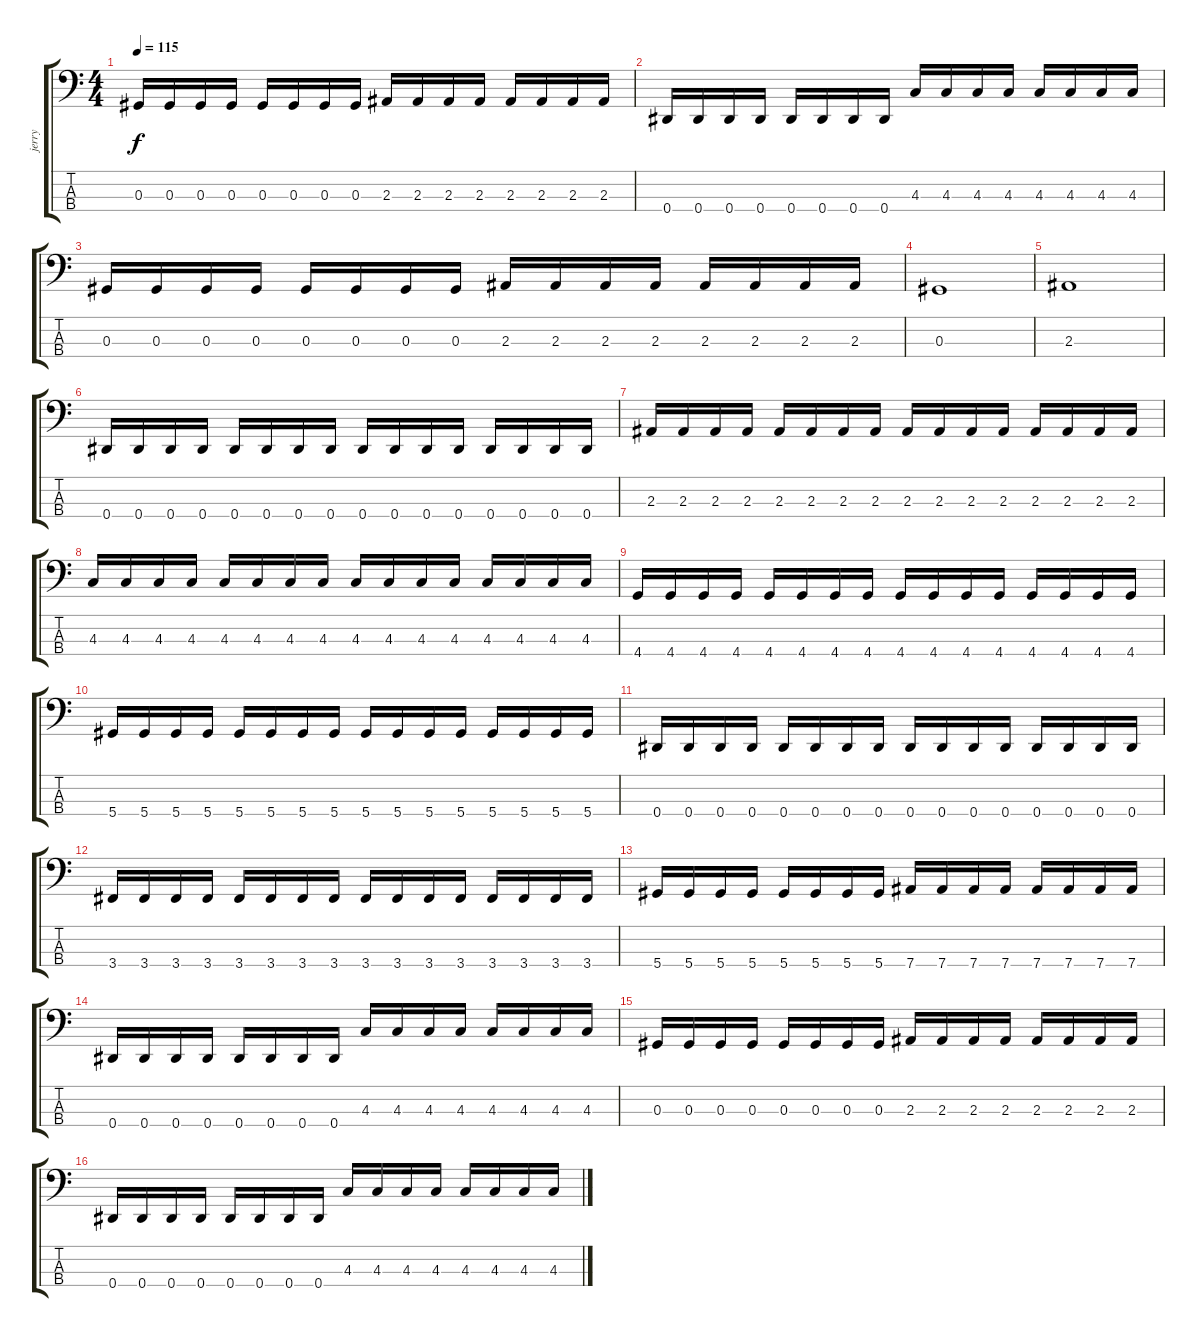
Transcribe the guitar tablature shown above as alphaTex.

\track ("jerry" "jerry") {instrument electricbassfinger}
\staff {score tabs}
\tuning (Gb2 Db2 Ab1 Eb1) {hide}
\ts (4 4)
\tempo 115
\clef f4
\ks c
0.3.16{dy f} 0.3.16 0.3.16 0.3.16 0.3.16 0.3.16 0.3.16 0.3.16 2.3.16 2.3.16 2.3.16 2.3.16 2.3.16 2.3.16 2.3.16 2.3.16 |
0.4.16 0.4.16 0.4.16 0.4.16 0.4.16 0.4.16 0.4.16 0.4.16 4.3.16 4.3.16 4.3.16 4.3.16 4.3.16 4.3.16 4.3.16 4.3.16 |
0.3.16 0.3.16 0.3.16 0.3.16 0.3.16 0.3.16 0.3.16 0.3.16 2.3.16 2.3.16 2.3.16 2.3.16 2.3.16 2.3.16 2.3.16 2.3.16 |
0.3.1 |
2.3.1 |
0.4.16 0.4.16 0.4.16 0.4.16 0.4.16 0.4.16 0.4.16 0.4.16 0.4.16 0.4.16 0.4.16 0.4.16 0.4.16 0.4.16 0.4.16 0.4.16 |
2.3.16 2.3.16 2.3.16 2.3.16 2.3.16 2.3.16 2.3.16 2.3.16 2.3.16 2.3.16 2.3.16 2.3.16 2.3.16 2.3.16 2.3.16 2.3.16 |
4.3.16 4.3.16 4.3.16 4.3.16 4.3.16 4.3.16 4.3.16 4.3.16 4.3.16 4.3.16 4.3.16 4.3.16 4.3.16 4.3.16 4.3.16 4.3.16 |
4.4.16 4.4.16 4.4.16 4.4.16 4.4.16 4.4.16 4.4.16 4.4.16 4.4.16 4.4.16 4.4.16 4.4.16 4.4.16 4.4.16 4.4.16 4.4.16 |
5.4.16 5.4.16 5.4.16 5.4.16 5.4.16 5.4.16 5.4.16 5.4.16 5.4.16 5.4.16 5.4.16 5.4.16 5.4.16 5.4.16 5.4.16 5.4.16 |
0.4.16 0.4.16 0.4.16 0.4.16 0.4.16 0.4.16 0.4.16 0.4.16 0.4.16 0.4.16 0.4.16 0.4.16 0.4.16 0.4.16 0.4.16 0.4.16 |
3.4.16 3.4.16 3.4.16 3.4.16 3.4.16 3.4.16 3.4.16 3.4.16 3.4.16 3.4.16 3.4.16 3.4.16 3.4.16 3.4.16 3.4.16 3.4.16 |
5.4.16 5.4.16 5.4.16 5.4.16 5.4.16 5.4.16 5.4.16 5.4.16 7.4.16 7.4.16 7.4.16 7.4.16 7.4.16 7.4.16 7.4.16 7.4.16 |
0.4.16 0.4.16 0.4.16 0.4.16 0.4.16 0.4.16 0.4.16 0.4.16 4.3.16 4.3.16 4.3.16 4.3.16 4.3.16 4.3.16 4.3.16 4.3.16 |
0.3.16 0.3.16 0.3.16 0.3.16 0.3.16 0.3.16 0.3.16 0.3.16 2.3.16 2.3.16 2.3.16 2.3.16 2.3.16 2.3.16 2.3.16 2.3.16 |
0.4.16 0.4.16 0.4.16 0.4.16 0.4.16 0.4.16 0.4.16 0.4.16 4.3.16 4.3.16 4.3.16 4.3.16 4.3.16 4.3.16 4.3.16 4.3.16
